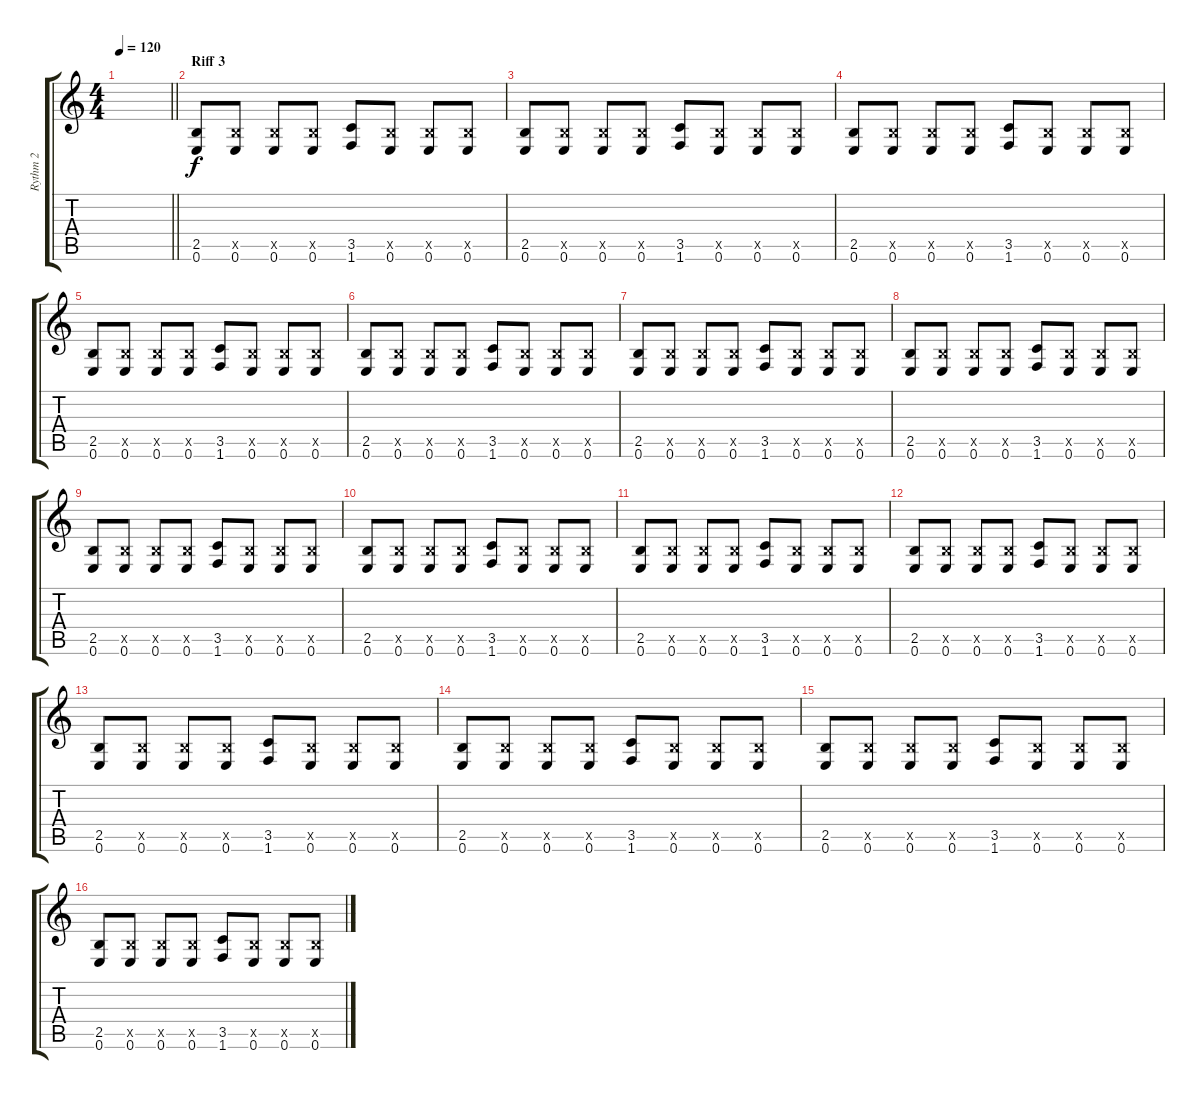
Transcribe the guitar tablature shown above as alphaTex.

\track ("Rythm 2" "Rythm 2") {instrument distortionguitar}
\staff {score tabs}
\tuning (E4 B3 G3 D3 A2 E2) {hide}
\ts (4 4)
\tempo 120
\clef g2
\barLineRight lightlight
\ks c
|
\section ("" "Riff 3")
(2.5 0.6).8 (2.5{x} 0.6).8 (2.5{x} 0.6).8 (2.5{x} 0.6).8 (3.5 1.6).8 (2.5{x} 0.6).8 (2.5{x} 0.6).8 (2.5{x} 0.6).8 |
(2.5 0.6).8 (2.5{x} 0.6).8 (2.5{x} 0.6).8 (2.5{x} 0.6).8 (3.5 1.6).8 (2.5{x} 0.6).8 (2.5{x} 0.6).8 (2.5{x} 0.6).8 |
(2.5 0.6).8 (2.5{x} 0.6).8 (2.5{x} 0.6).8 (2.5{x} 0.6).8 (3.5 1.6).8 (2.5{x} 0.6).8 (2.5{x} 0.6).8 (2.5{x} 0.6).8 |
(2.5 0.6).8 (2.5{x} 0.6).8 (2.5{x} 0.6).8 (2.5{x} 0.6).8 (3.5 1.6).8 (2.5{x} 0.6).8 (2.5{x} 0.6).8 (2.5{x} 0.6).8 |
(2.5 0.6).8 (2.5{x} 0.6).8 (2.5{x} 0.6).8 (2.5{x} 0.6).8 (3.5 1.6).8 (2.5{x} 0.6).8 (2.5{x} 0.6).8 (2.5{x} 0.6).8 |
(2.5 0.6).8 (2.5{x} 0.6).8 (2.5{x} 0.6).8 (2.5{x} 0.6).8 (3.5 1.6).8 (2.5{x} 0.6).8 (2.5{x} 0.6).8 (2.5{x} 0.6).8 |
(2.5 0.6).8 (2.5{x} 0.6).8 (2.5{x} 0.6).8 (2.5{x} 0.6).8 (3.5 1.6).8 (2.5{x} 0.6).8 (2.5{x} 0.6).8 (2.5{x} 0.6).8 |
(2.5 0.6).8 (2.5{x} 0.6).8 (2.5{x} 0.6).8 (2.5{x} 0.6).8 (3.5 1.6).8 (2.5{x} 0.6).8 (2.5{x} 0.6).8 (2.5{x} 0.6).8 |
(2.5 0.6).8 (2.5{x} 0.6).8 (2.5{x} 0.6).8 (2.5{x} 0.6).8 (3.5 1.6).8 (2.5{x} 0.6).8 (2.5{x} 0.6).8 (2.5{x} 0.6).8 |
(2.5 0.6).8 (2.5{x} 0.6).8 (2.5{x} 0.6).8 (2.5{x} 0.6).8 (3.5 1.6).8 (2.5{x} 0.6).8 (2.5{x} 0.6).8 (2.5{x} 0.6).8 |
(2.5 0.6).8 (2.5{x} 0.6).8 (2.5{x} 0.6).8 (2.5{x} 0.6).8 (3.5 1.6).8 (2.5{x} 0.6).8 (2.5{x} 0.6).8 (2.5{x} 0.6).8 |
(2.5 0.6).8 (2.5{x} 0.6).8 (2.5{x} 0.6).8 (2.5{x} 0.6).8 (3.5 1.6).8 (2.5{x} 0.6).8 (2.5{x} 0.6).8 (2.5{x} 0.6).8 |
(2.5 0.6).8 (2.5{x} 0.6).8 (2.5{x} 0.6).8 (2.5{x} 0.6).8 (3.5 1.6).8 (2.5{x} 0.6).8 (2.5{x} 0.6).8 (2.5{x} 0.6).8 |
(2.5 0.6).8 (2.5{x} 0.6).8 (2.5{x} 0.6).8 (2.5{x} 0.6).8 (3.5 1.6).8 (2.5{x} 0.6).8 (2.5{x} 0.6).8 (2.5{x} 0.6).8 |
(2.5 0.6).8 (2.5{x} 0.6).8 (2.5{x} 0.6).8 (2.5{x} 0.6).8 (3.5 1.6).8 (2.5{x} 0.6).8 (2.5{x} 0.6).8 (2.5{x} 0.6).8
